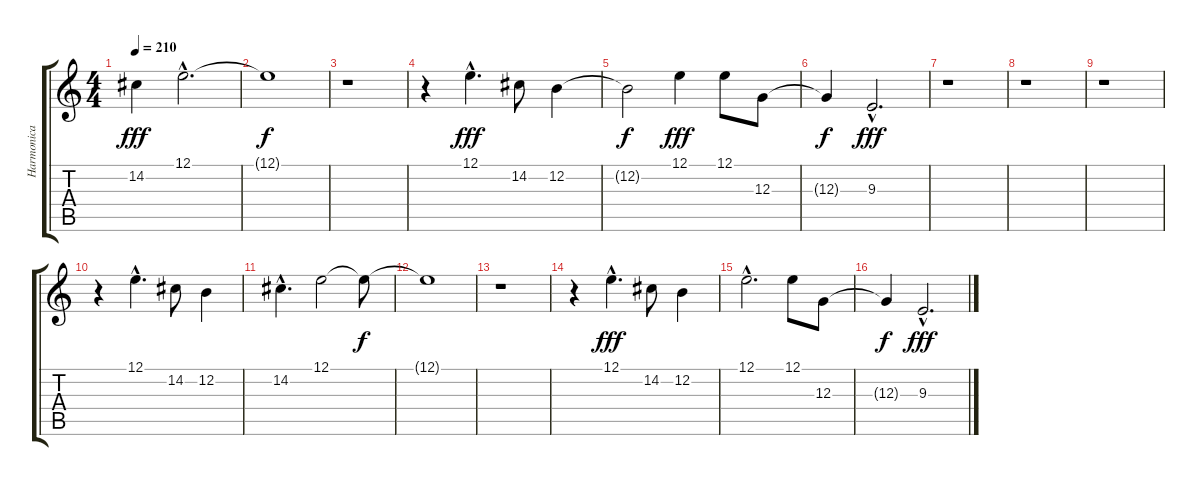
\track ("Harmonica" "Harmonica") {instrument harmonica}
\staff {score tabs}
\tuning (E4 B3 G3 D3 A2 E2) {hide}
\ts (4 4)
\tempo 210
\clef g2
\ks c
14.2.4{dy fff} 12.1{hac}.2{d} |
12.1{t}.1{dy f} |
r.1 |
r.4 12.1{hac}.4{d dy fff} 14.2.8 12.2.4 |
12.2{t}.2{dy f} 12.1.4{dy fff} 12.1.8 12.3.8 |
12.3{t}.4{dy f} 9.3{hac}.2{d dy fff} |
r.1 |
r.1 |
r.1 |
r.4 12.1{hac}.4{d} 14.2.8 12.2.4 |
14.2{hac}.4{d} 12.1.2 12.1{t}.8{dy f} |
12.1{t}.1 |
r.1 |
r.4 12.1{hac}.4{d dy fff} 14.2.8 12.2.4 |
12.1{hac}.2{d} 12.1.8 12.3.8 |
12.3{t}.4{dy f} 9.3{hac}.2{d dy fff}
